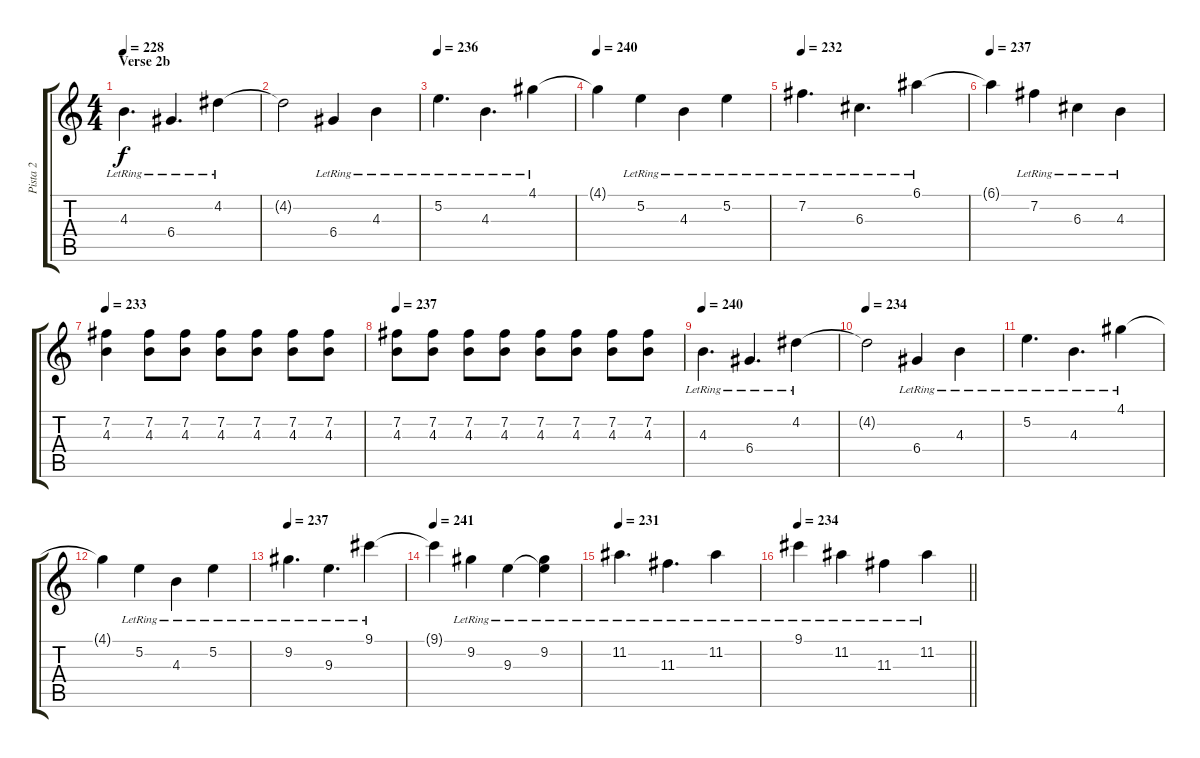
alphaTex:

\track ("Pista 2" "Pista 2") {instrument overdrivenguitar}
\staff {score tabs}
\tuning (E4 B3 G3 D3 A2 E2) {hide}
\ts (4 4)
\section ("" "Verse 2b")
\tempo 228
\clef g2
\ks c
4.3{lr}.4{d dy f} 6.4{lr}.4{d} 4.2{lr}.4 |
4.2{t}.2 6.4{lr}.4 4.3{lr}.4 |
\tempo 236
5.2{lr}.4{d} 4.3{lr}.4{d} 4.1{lr}.4 |
\tempo 240
4.1{t}.4 5.2{lr}.4 4.3{lr}.4 5.2{lr}.4 |
\tempo 232
7.2{lr}.4{d} 6.3{lr}.4{d} 6.1{lr}.4 |
\tempo 237
6.1{t}.4 7.2{lr}.4 6.3{lr}.4 4.3{lr}.4 |
\tempo 233
(7.2 4.3).4 (7.2 4.3).8 (7.2 4.3).8 (7.2 4.3).8 (7.2 4.3).8 (7.2 4.3).8 (7.2 4.3).8 |
\tempo 237
(7.2 4.3).8 (7.2 4.3).8 (7.2 4.3).8 (7.2 4.3).8 (7.2 4.3).8 (7.2 4.3).8 (7.2 4.3).8 (7.2 4.3).8 |
\tempo 240
4.3{lr}.4{d} 6.4{lr}.4{d} 4.2{lr}.4 |
\tempo 234
4.2{t}.2 6.4{lr}.4 4.3{lr}.4 |
5.2{lr}.4{d} 4.3{lr}.4{d} 4.1{lr}.4 |
4.1{t}.4 5.2{lr}.4 4.3{lr}.4 5.2{lr}.4 |
\tempo 237
9.2{lr}.4{d} 9.3{lr}.4{d} 9.1{lr}.4 |
\tempo 241
9.1{t}.4 9.2{lr}.4 9.3{lr}.4 (9.2{lr} 9.3{t}).4 |
\tempo 231
11.2{lr}.4{d} 11.3{lr}.4{d} 11.2{lr}.4 |
\tempo 234
\barLineRight lightlight
9.1{lr}.4 11.2{lr}.4 11.3{lr}.4 11.2{lr}.4
